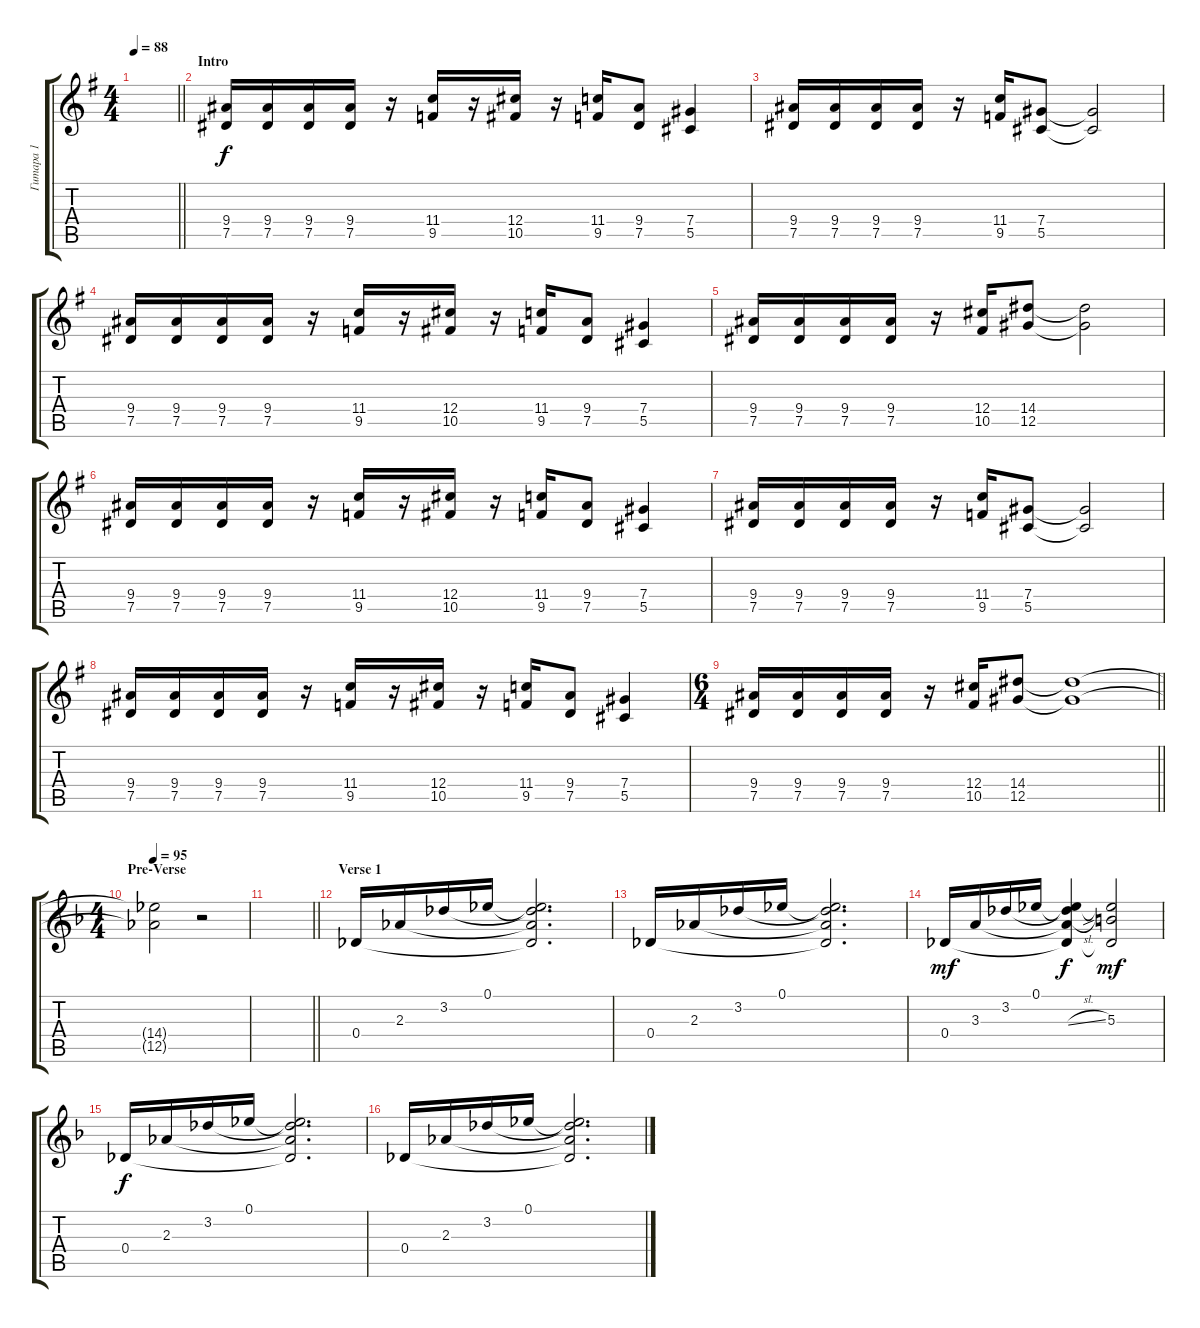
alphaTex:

\track ("Гитара 1" "Гитара 1") {instrument distortionguitar}
\staff {score tabs}
\tuning (Eb4 Bb3 Gb3 Db3 Ab2 Eb2) {hide}
\ts (4 4)
\tempo 88
\clef g2
\barLineRight lightlight
\ks eminor
|
\section ("" "Intro")
(9.4 7.5).16 (9.4 7.5).16 (9.4 7.5).16 (9.4 7.5).16 r.16 (11.4 9.5).16 r.16 (12.4 10.5).16 r.16 (11.4 9.5).16 (9.4 7.5).8 (7.4 5.5).4 |
(9.4 7.5).16 (9.4 7.5).16 (9.4 7.5).16 (9.4 7.5).16 r.16 (11.4 9.5).16 (7.4 5.5).8 (7.4{t} 5.5{t}).2 |
(9.4 7.5).16 (9.4 7.5).16 (9.4 7.5).16 (9.4 7.5).16 r.16 (11.4 9.5).16 r.16 (12.4 10.5).16 r.16 (11.4 9.5).16 (9.4 7.5).8 (7.4 5.5).4 |
(9.4 7.5).16 (9.4 7.5).16 (9.4 7.5).16 (9.4 7.5).16 r.16 (12.4 10.5).16 (14.4 12.5).8 (14.4{t} 12.5{t}).2 |
(9.4 7.5).16 (9.4 7.5).16 (9.4 7.5).16 (9.4 7.5).16 r.16 (11.4 9.5).16 r.16 (12.4 10.5).16 r.16 (11.4 9.5).16 (9.4 7.5).8 (7.4 5.5).4 |
(9.4 7.5).16 (9.4 7.5).16 (9.4 7.5).16 (9.4 7.5).16 r.16 (11.4 9.5).16 (7.4 5.5).8 (7.4{t} 5.5{t}).2 |
(9.4 7.5).16 (9.4 7.5).16 (9.4 7.5).16 (9.4 7.5).16 r.16 (11.4 9.5).16 r.16 (12.4 10.5).16 r.16 (11.4 9.5).16 (9.4 7.5).8 (7.4 5.5).4 |
\ts (6 4)
\barLineRight lightlight
(9.4 7.5).16 (9.4 7.5).16 (9.4 7.5).16 (9.4 7.5).16 r.16 (12.4 10.5).16 (14.4 12.5).8 (14.4{t} 12.5{t}).1 |
\ts (4 4)
\section ("" "Pre-Verse")
\tempo 95
\ks dminor
(14.4{t} 12.5{t}).2 r.2 |
\barLineRight lightlight
|
\section ("" "Verse 1")
0.4.16 2.3.16 3.2.16 0.1.16 (0.1{t} 3.2{t} 2.3{t} 0.4{t}).2{d} |
0.4.16 2.3.16 3.2.16 0.1.16 (0.1{t} 3.2{t} 2.3{t} 0.4{t}).2{d} |
0.4.16{dy mf} 3.3.16 3.2.16 0.1.16 (0.1{t} 3.2{t} 3.3{sl t} 0.4{t}).4{dy f} (0.1{t} 5.3 0.4{t}).2{dy mf} |
0.4.16{dy f} 2.3.16 3.2.16 0.1.16 (0.1{t} 3.2{t} 2.3{t} 0.4{t}).2{d} |
0.4.16 2.3.16 3.2.16 0.1.16 (0.1{t} 3.2{t} 2.3{t} 0.4{t}).2{d}
